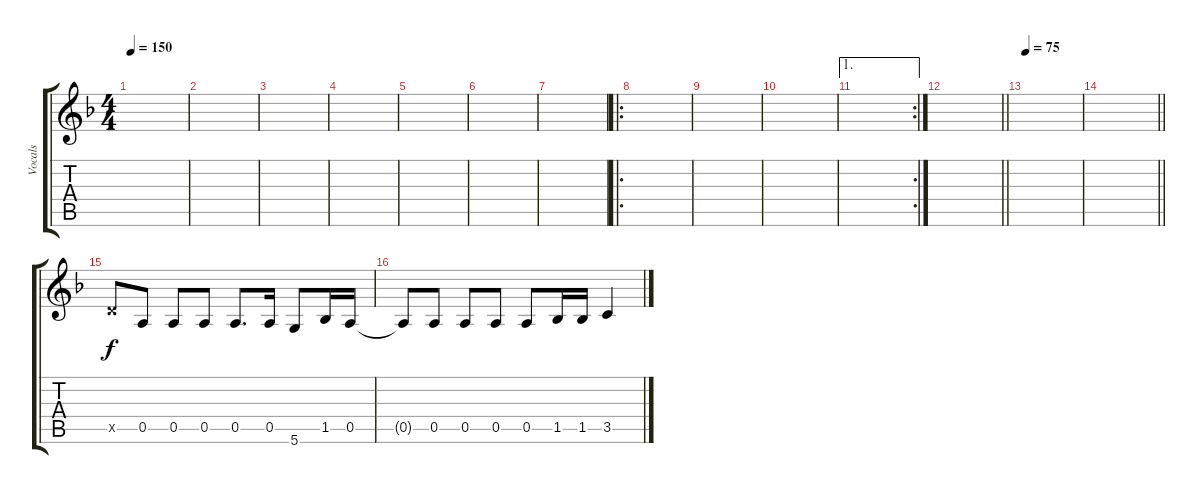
\track ("Vocals" "Vocals") {instrument brasssection}
\staff {score tabs}
\tuning (E4 B3 G3 D3 A2 D2) {hide}
\ts (4 4)
\tempo 150
\clef g2
\ks dminor
|
|
|
|
|
|
|
\ro
|
|
|
\ae 1
\rc 2
|
\barLineRight lightlight
|
\tempo 75
|
\barLineRight lightlight
|
5.5{x}.8{ot 8vb} 0.5.8{ot 8vb} 0.5.8{ot 8vb} 0.5.8{ot 8vb} 0.5.8{d ot 8vb} 0.5.16{ot 8vb} 5.6.8{ot 8vb} 1.5.16{ot 8vb} 0.5.16{ot 8vb} |
0.5{t}.8{ot 8vb} 0.5.8{ot 8vb} 0.5.8{ot 8vb} 0.5.8{ot 8vb} 0.5.8{ot 8vb} 1.5.16{ot 8vb} 1.5.16{ot 8vb} 3.5{sl}.4{ot 8vb}
